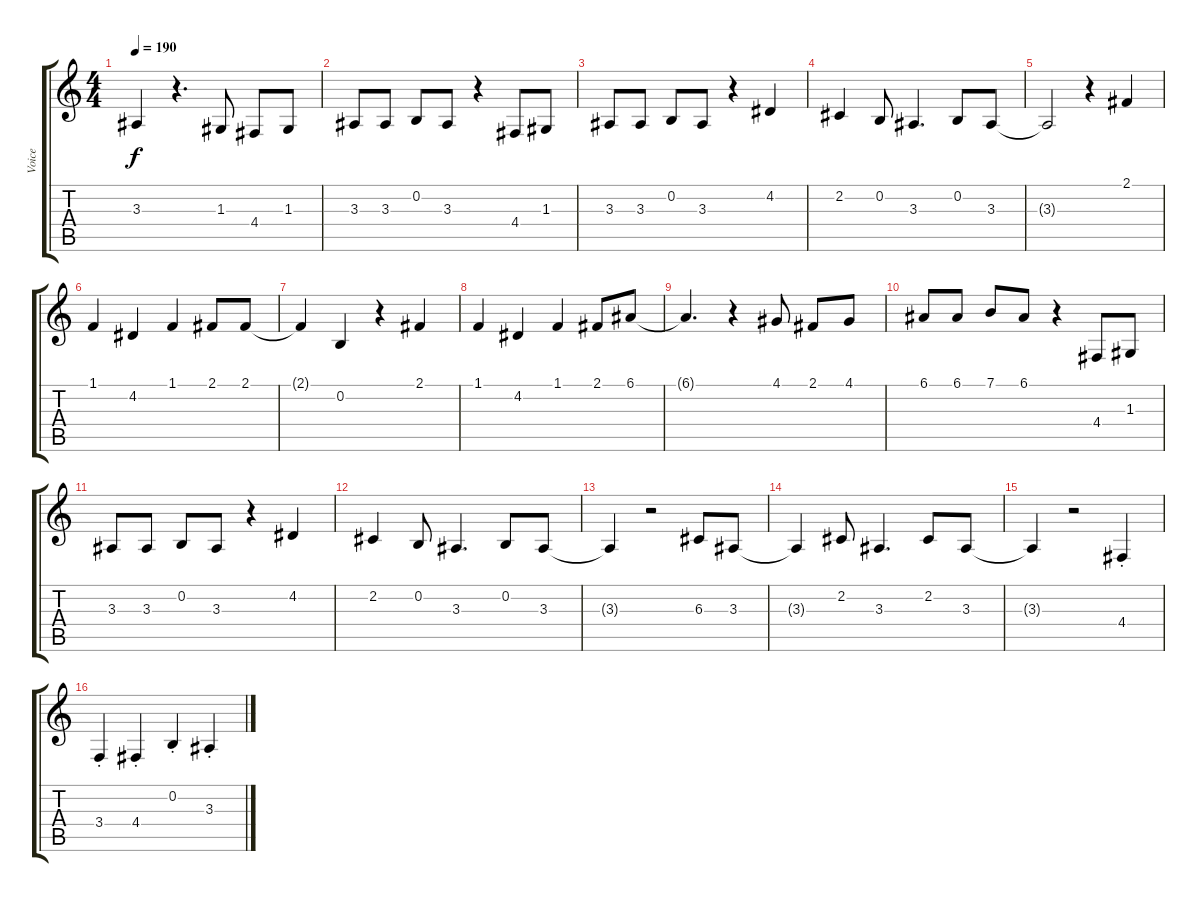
\track ("Voice" "Voice") {instrument clarinet}
\staff {score tabs}
\tuning (E4 B3 G3 D3 A2 E2) {hide}
\ts (4 4)
\tempo 190
\clef g2
\ks c
3.3.4{dy f} r.4{d} 1.3.8 4.4.8 1.3.8 |
3.3.8 3.3.8 0.2.8 3.3.8 r.4 4.4.8 1.3.8 |
3.3.8 3.3.8 0.2.8 3.3.8 r.4 4.2.4 |
2.2.4 0.2.8 3.3.4{d} 0.2.8 3.3.8 |
3.3{t}.2 r.4 2.1.4 |
1.1.4 4.2.4 1.1.4 2.1.8 2.1.8 |
2.1{t}.4 0.2.4 r.4 2.1.4 |
1.1.4 4.2.4 1.1.4 2.1.8 6.1.8 |
6.1{t}.4{d} r.4 4.1.8 2.1.8 4.1.8 |
6.1.8 6.1.8 7.1.8 6.1.8 r.4 4.4.8 1.3.8 |
3.3.8 3.3.8 0.2.8 3.3.8 r.4 4.2.4 |
2.2.4 0.2.8 3.3.4{d} 0.2.8 3.3.8 |
3.3{t}.4 r.2 6.3.8 3.3.8 |
3.3{t}.4 2.2.8 3.3.4{d} 2.2.8 3.3.8 |
3.3{t}.4 r.2 4.4{st}.4 |
3.4{st}.4 4.4{st}.4 0.2{st}.4 3.3{st}.4
